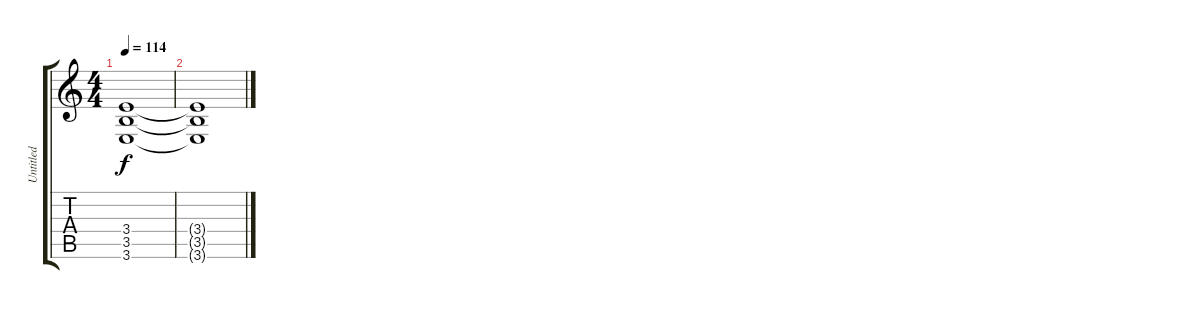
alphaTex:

\track ("Untitled" "Untitled") {instrument distortionguitar}
\staff {score tabs}
\tuning (Eb4 Bb3 Gb3 Db3 Ab2 Db2) {hide}
\ts (4 4)
\tempo 114
\clef g2
\ks c
(3.4{t} 3.5{t} 3.6{t}).1{dy f} |
(3.4{t} 3.5{t} 3.6{t}).1
